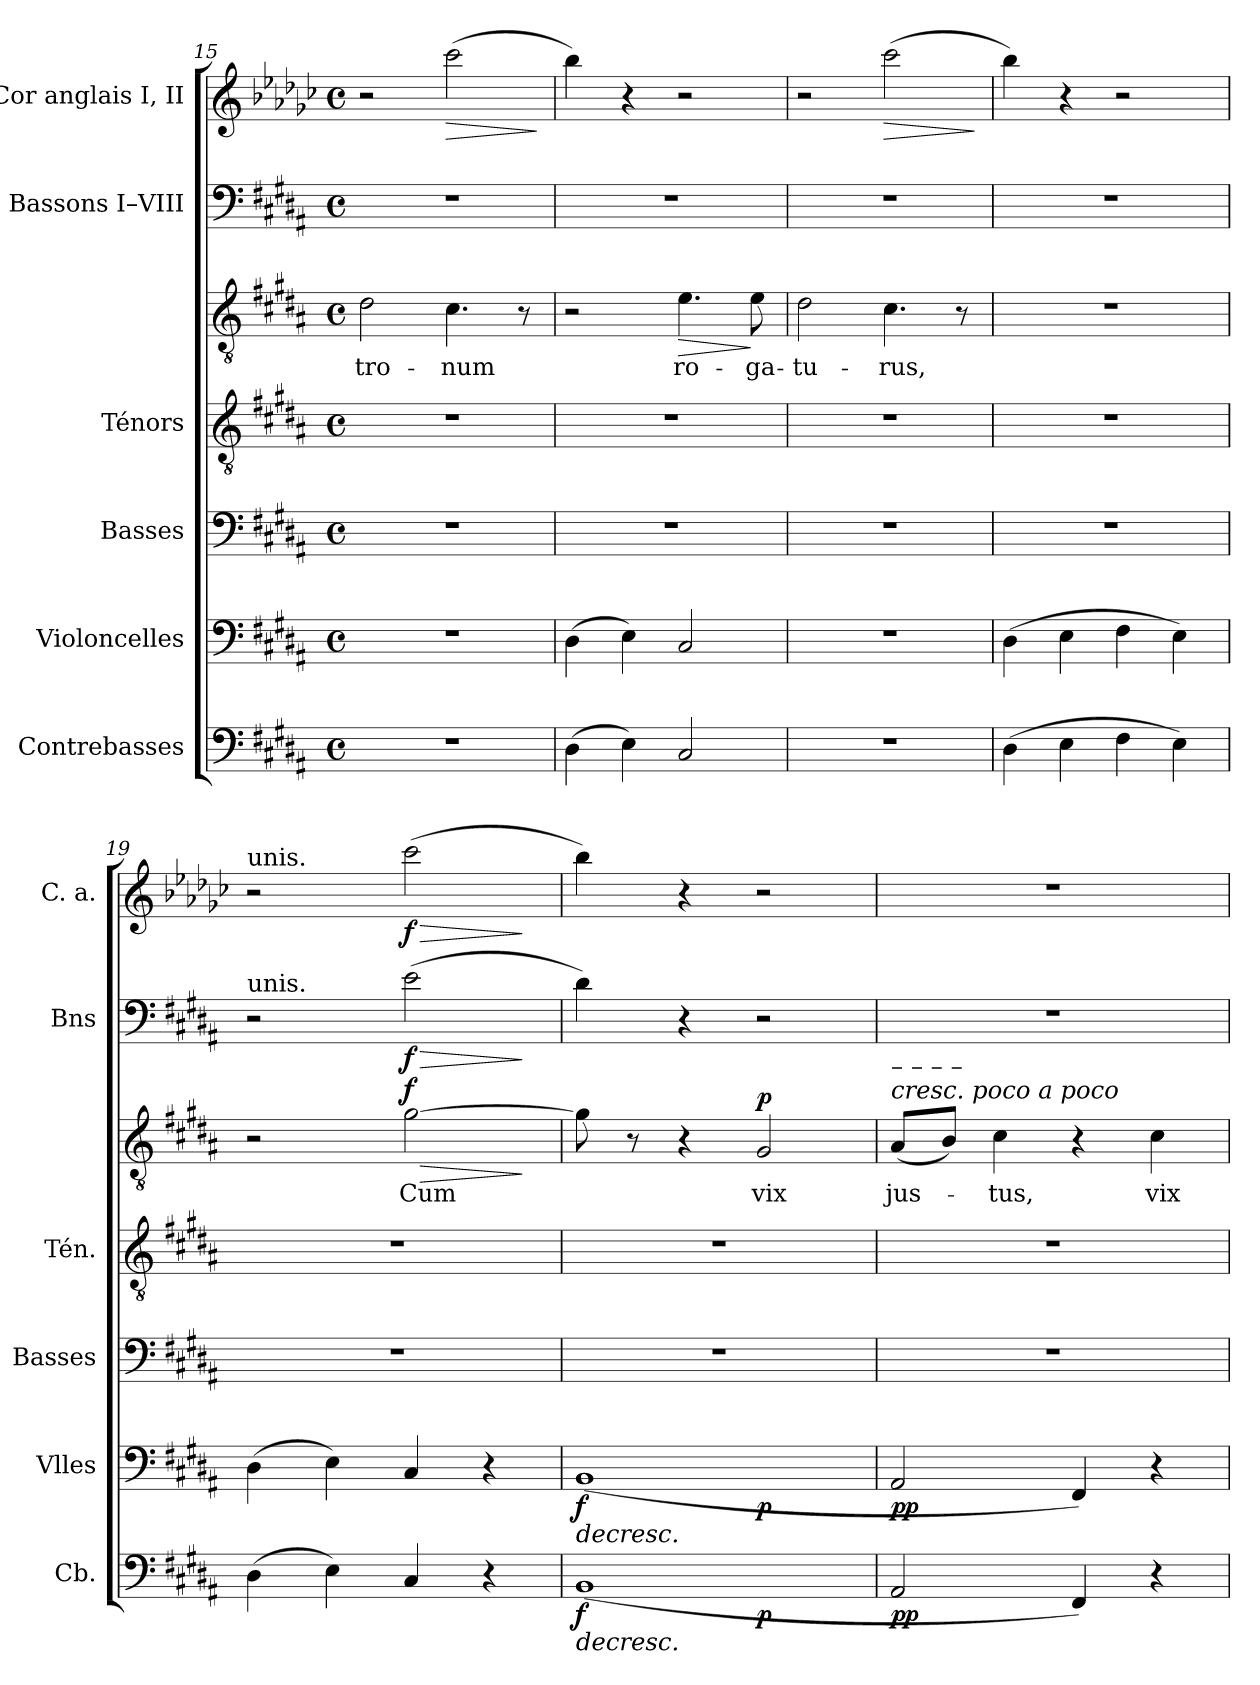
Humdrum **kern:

**kern	**dynam	**kern	**dynam	**kern	**kern	**kern	**text	**dynam	**kern	**dynam	**kern	**dynam
*part6	*part6	*part5	*part5	*part4	*part3	*part3	*part3	*part3	*part2	*part2	*part1	*part1
*staff7	*staff7	*staff6	*staff6	*staff5	*staff4	*staff3	*staff3	*staff3/4	*staff2	*staff2	*staff1	*staff1
*I"Contrebasses	*	*I"Violoncelles	*	*I"Basses	*I"Ténors	*	*	*	*I"Bassons I–VIII	*	*I"Cor anglais I, II	*
*I'Cb.	*	*I'Vlles	*	*I'Basses	*I'Tén.	*	*	*	*I'Bns	*	*I'C. a.	*
!!LO:LB:g=z
*clefF4	*	*clefF4	*	*clefF4	*clefGv2	*clefGv2	*	*	*clefF4	*	*clefG2	*
*ITrd7c12	*	*	*	*	*ITrd7c12	*ITrd7c12	*	*	*	*	*ITrd5c7	*
*k[f#c#g#d#a#]	*	*k[f#c#g#d#a#]	*	*k[f#c#g#d#a#]	*k[f#c#g#d#a#]	*k[f#c#g#d#a#]	*	*	*k[f#c#g#d#a#]	*	*k[f#c#g#d#a#]	*
*B:	*	*B:	*	*B:	*B:	*B:	*	*	*B:	*	*B:	*
*M4/4	*	*M4/4	*	*M4/4	*M4/4	*M4/4	*	*	*M4/4	*	*M4/4	*
*met(c)	*	*met(c)	*	*met(c)	*met(c)	*met(c)	*	*	*met(c)	*	*met(c)	*
=15	=15	=15	=15	=15	=15	=15	=15	=15	=15	=15	=15	=15
!	!	!	!	!	!	!	!LO:LY:b:color=#000000	!	!	!	!	!
1r	.	1r	.	1r	1r	2D#i\	-tro-	.	1r	.	2r	.
!	!	!	!	!	!	!	!LO:LY:b:color=#000000	!	!	!	!	!LO:HP:b
.	.	.	.	.	.	4.C#i\	-num	.	.	.	(2eei\	>
.	.	.	.	.	.	8r	.	.	.	.	.	.
.	.	.	.	.	.	.	.	.	.	.	.	]
=16	=16	=16	=16	=16	=16	=16	=16	=16	=16	=16	=16	=16
(4DD#i\	.	(4D#i\	.	1r	1r	2r	.	.	1r	.	4dd#i\)	.
4EEi\)	.	4Ei\)	.	.	.	.	.	.	.	.	4r	.
!	!	!	!	!	!	!	!LO:LY:b:color=#000000	!LO:HP:b	!	!	!	!
2CC#i/	.	2C#i/	.	.	.	4.Ei\	ro-	>	.	.	2r	.
!	!	!	!	!	!	!	!LO:LY:b:color=#000000	!	!	!	!	!
.	.	.	.	.	.	8Ei\	-ga-	]	.	.	.	.
=17	=17	=17	=17	=17	=17	=17	=17	=17	=17	=17	=17	=17
!	!	!	!	!	!	!	!LO:LY:b:color=#000000	!	!	!	!	!
1r	.	1r	.	1r	1r	2D#i\	-tu-	.	1r	.	2r	.
!	!	!	!	!	!	!	!LO:LY:b:color=#000000	!	!	!	!	!LO:HP:b
.	.	.	.	.	.	4.C#i\	-rus,	.	.	.	(2eei\	>
.	.	.	.	.	.	8r	.	.	.	.	.	.
.	.	.	.	.	.	.	.	.	.	.	.	]
=18	=18	=18	=18	=18	=18	=18	=18	=18	=18	=18	=18	=18
(4DD#i\	.	(4D#i\	.	1r	1r	1r	.	.	1r	.	4dd#i\)	.
4EEi\	.	4Ei\	.	.	.	.	.	.	.	.	4r	.
4FF#i\	.	4F#i\	.	.	.	.	.	.	.	.	2r	.
4EEi\)	.	4Ei\)	.	.	.	.	.	.	.	.	.	.
=19	=19	=19	=19	=19	=19	=19	=19	=19	=19	=19	=19	=19
!	!	!	!	!	!	!	!	!	!	!	!LO:TX:a:t=unis.	!
!	!	!	!	!	!	!	!	!	!LO:TX:a:t=unis.	!	!	!
(4DD#i\	.	(4D#i\	.	1r	1r	2r	.	.	2r	.	2r	.
4EEi\)	.	4Ei\)	.	.	.	.	.	.	.	.	.	.
!	!	!	!	!	!	!	!LO:LY:b:color=#000000	!LO:HP:b	!	!LO:HP:b	!	!LO:HP:b
4CC#i/	.	4C#i/	.	.	.	[>2G#i\	Cum	> f	(2ei\	> f	(2eei\	> f
4r	.	4r	.	.	.	.	.	.	.	.	.	.
.	.	.	.	.	.	.	.	]	.	]	.	]
!!LO:LB:g=z
=20	=20	=20	=20	=20	=20	=20	=20	=20	=20	=20	=20	=20
!	!LO:HP:b	!	!LO:HP:b	!	!	!	!	!	!	!	!	!
*^	*	*^	*	*	*	*	*	*	*	*	*	*
(1BBBi	2ryy	> f	(1BBi	2ryy	> f	1r	1r	8G#i\]	.	.	4d#i\)	.	4dd#i\)	.
.	.	.	.	.	.	.	.	8r	.	.	.	.	.	.
.	.	.	.	.	.	.	.	4r	.	.	4r	.	4r	.
!	!	!	!	!	!	!	!	!	!LO:LY:b:color=#000000	!	!	!	!	!
.	2ryy	p	.	2ryy	p	.	.	2GG#i/	vix	p	2r	.	2r	.
.	.	]	.	.	]	.	.	.	.	.	.	.	.	.
*v	*v	*	*	*	*	*	*	*	*	*	*	*	*	*
*	*	*v	*v	*	*	*	*	*	*	*	*	*	*
=21	=21	=21	=21	=21	=21	=21	=21	=21	=21	=21	=21	=21
*^	*	*^	*	*	*	*	*	*	*	*	*	*
!	!	!	!	!	!	!	!	!LO:TX:a:i:t=cresc. poco a poco	!	!	!	!	!	!
!	!	!	!	!	!	!	!	!LO:TX:t=–      –      –      –	!	!	!	!	!	!
!	!	!	!	!	!	!	!	!	!LO:LY:b:color=#000000	!	!	!	!	!
*v	*v	*	*	*	*	*	*	*	*	*	*	*	*	*
*	*	*v	*v	*	*	*	*	*	*	*	*	*	*
2AAA#i/	pp	2AA#i/	pp	1r	1r	(8AA#i/L	jus-	.	1r	.	1r	.
.	.	.	.	.	.	8BBi/J)	.	.	.	.	.	.
!	!	!	!	!	!	!	!LO:LY:b:color=#000000	!	!	!	!	!
.	.	.	.	.	.	4C#i\	-tus,	.	.	.	.	.
4FFF#i/)	.	4FF#i/)	.	.	.	4r	.	.	.	.	.	.
!	!	!	!	!	!	!	!LO:LY:b:color=#000000	!	!	!	!	!
4r	.	4r	.	.	.	4C#i\	vix	.	.	.	.	.
=	=	=	=	=	=	=	=	=	=	=	=	=
*-	*-	*-	*-	*-	*-	*-	*-	*-	*-	*-	*-	*-
